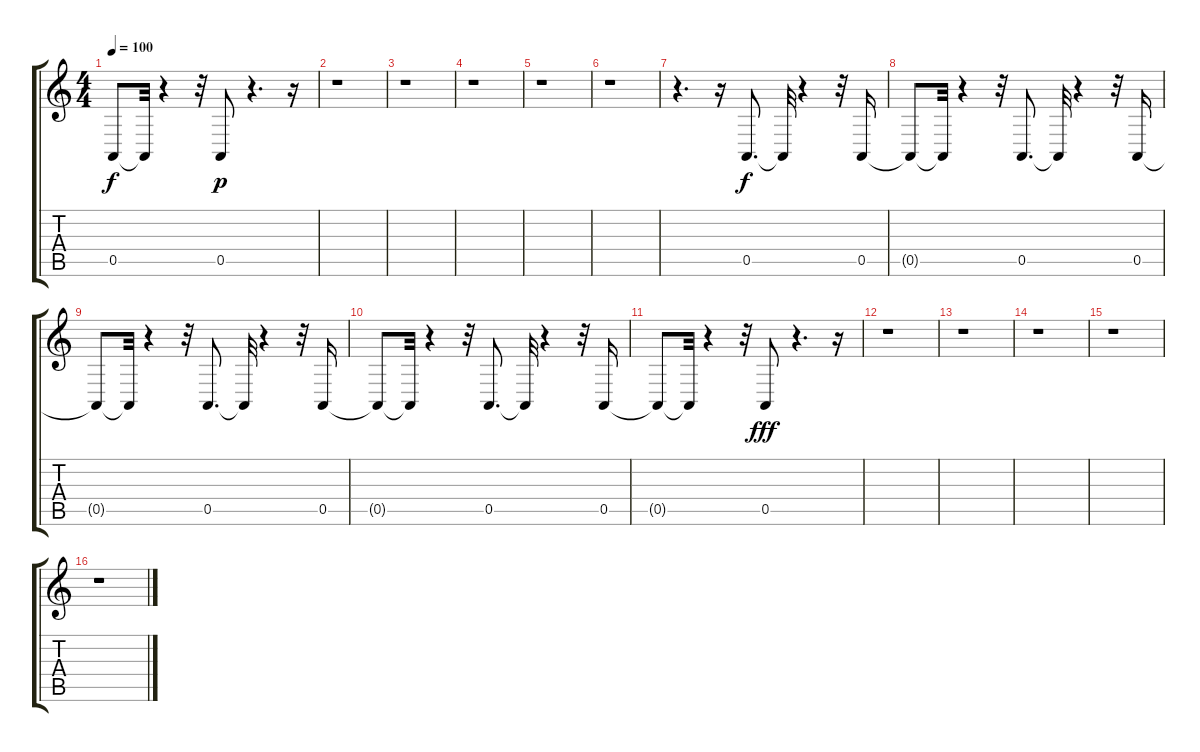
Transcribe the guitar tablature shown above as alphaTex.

\track "" {instrument acousticgrandpiano}
\staff {score tabs}
\tuning (E4 B3 G3 D3 A2 E2) {hide}
\ts (4 4)
\tempo 100
\clef g2
\ks c
0.5{t}.8{dy f} 0.5{t}.32 r.4 r.32 0.5.8{dy p} r.4{d} r.16 |
r.1 |
r.1 |
r.1 |
r.1 |
r.1 |
r.4{d} r.16 0.5.8{d dy f} 0.5{t}.32 r.4 r.32 0.5.16 |
0.5{t}.8 0.5{t}.32 r.4 r.32 0.5.8{d} 0.5{t}.32 r.4 r.32 0.5.16 |
0.5{t}.8 0.5{t}.32 r.4 r.32 0.5.8{d} 0.5{t}.32 r.4 r.32 0.5.16 |
0.5{t}.8 0.5{t}.32 r.4 r.32 0.5.8{d} 0.5{t}.32 r.4 r.32 0.5.16 |
0.5{t}.8 0.5{t}.32 r.4 r.32 0.5.8{dy fff} r.4{d} r.16 |
r.1 |
r.1 |
r.1 |
r.1 |
r.1
